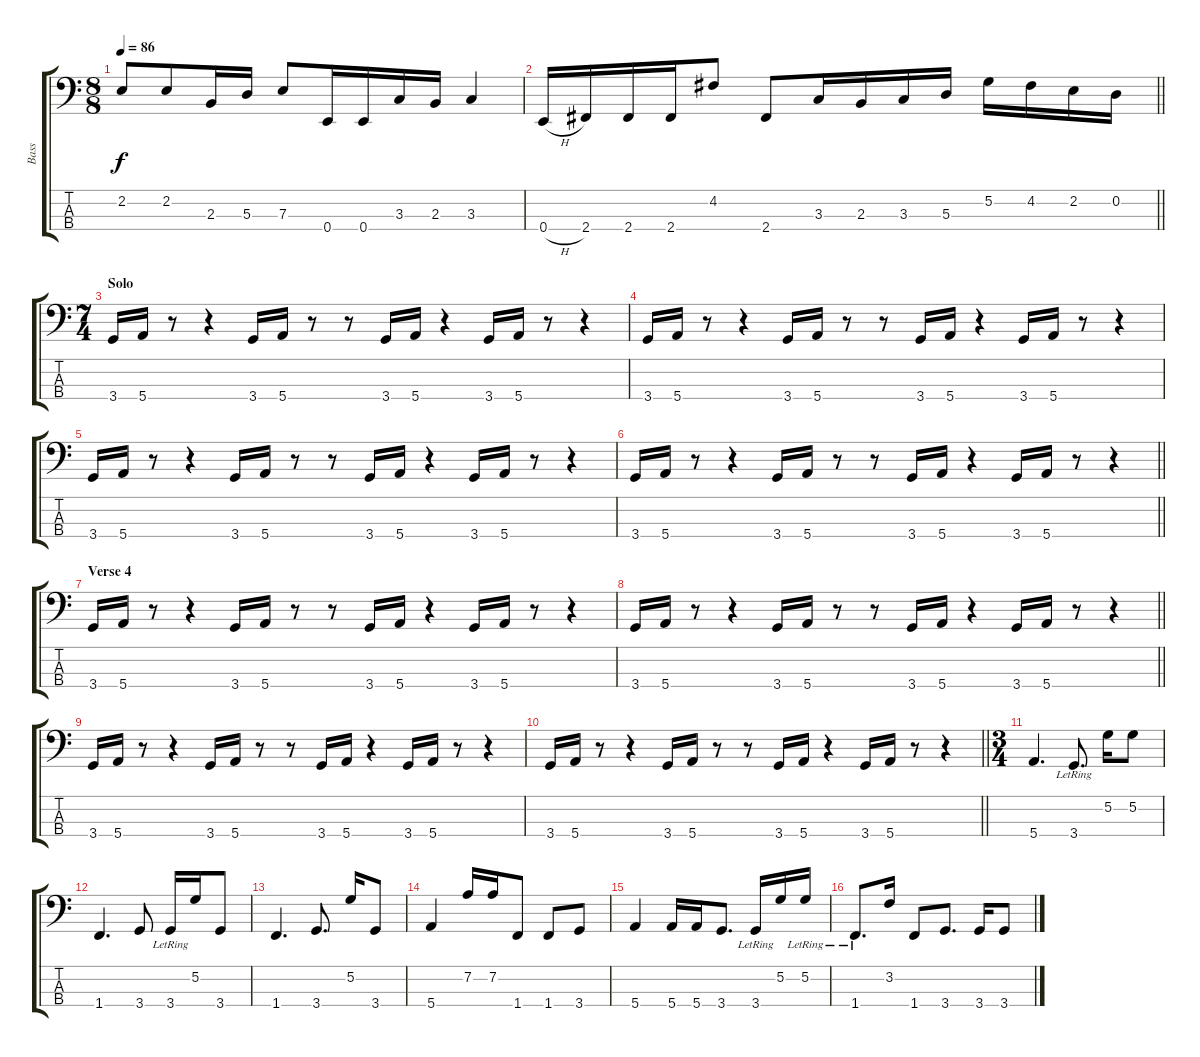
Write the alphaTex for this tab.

\track ("Bass" "Bass") {instrument electricbassfinger}
\staff {score tabs}
\tuning (G2 D2 A1 E1) {hide}
\ts (8 8)
\tempo 86
\clef f4
\ks c
2.2.8{dy f} 2.2.8 2.3.16 5.3.16 7.3.8 0.4.16 0.4.16 3.3.16 2.3.16 3.3.4 |
\barLineRight lightlight
0.4{h}.16 2.4.16 2.4.16 2.4.16 4.2.8 2.4.8 3.3.16 2.3.16 3.3.16 5.3.16 5.2.16 4.2.16 2.2.16 0.2.16 |
\ts (7 4)
\section ("" "Solo")
3.4.16 5.4.16 r.8 r.4 3.4.16 5.4.16 r.8 r.8 3.4.16 5.4.16 r.4 3.4.16 5.4.16 r.8 r.4 |
3.4.16 5.4.16 r.8 r.4 3.4.16 5.4.16 r.8 r.8 3.4.16 5.4.16 r.4 3.4.16 5.4.16 r.8 r.4 |
3.4.16 5.4.16 r.8 r.4 3.4.16 5.4.16 r.8 r.8 3.4.16 5.4.16 r.4 3.4.16 5.4.16 r.8 r.4 |
\barLineRight lightlight
3.4.16 5.4.16 r.8 r.4 3.4.16 5.4.16 r.8 r.8 3.4.16 5.4.16 r.4 3.4.16 5.4.16 r.8 r.4 |
\section ("" "Verse 4")
3.4.16 5.4.16 r.8 r.4 3.4.16 5.4.16 r.8 r.8 3.4.16 5.4.16 r.4 3.4.16 5.4.16 r.8 r.4 |
\barLineRight lightlight
3.4.16 5.4.16 r.8 r.4 3.4.16 5.4.16 r.8 r.8 3.4.16 5.4.16 r.4 3.4.16 5.4.16 r.8 r.4 |
3.4.16 5.4.16 r.8 r.4 3.4.16 5.4.16 r.8 r.8 3.4.16 5.4.16 r.4 3.4.16 5.4.16 r.8 r.4 |
\barLineRight lightlight
3.4.16 5.4.16 r.8 r.4 3.4.16 5.4.16 r.8 r.8 3.4.16 5.4.16 r.4 3.4.16 5.4.16 r.8 r.4 |
\ts (3 4)
5.4.4{d} 3.4{lr}.8{d} 5.2.16 5.2.8 |
1.4.4{d} 3.4.8 3.4{lr}.16 5.2.16 3.4.8 |
1.4.4{d} 3.4.8{d} 5.2.16 3.4.8 |
5.4.4 7.2.16 7.2.16 1.4.8 1.4.8 3.4.8 |
5.4.4 5.4.16 5.4.16 3.4.8{d} 3.4{lr}.16 5.2.16 5.2{lr}.16 |
1.4{lr}.8{d} 3.2.16 1.4.8 3.4.8{d} 3.4.16 3.4.8
